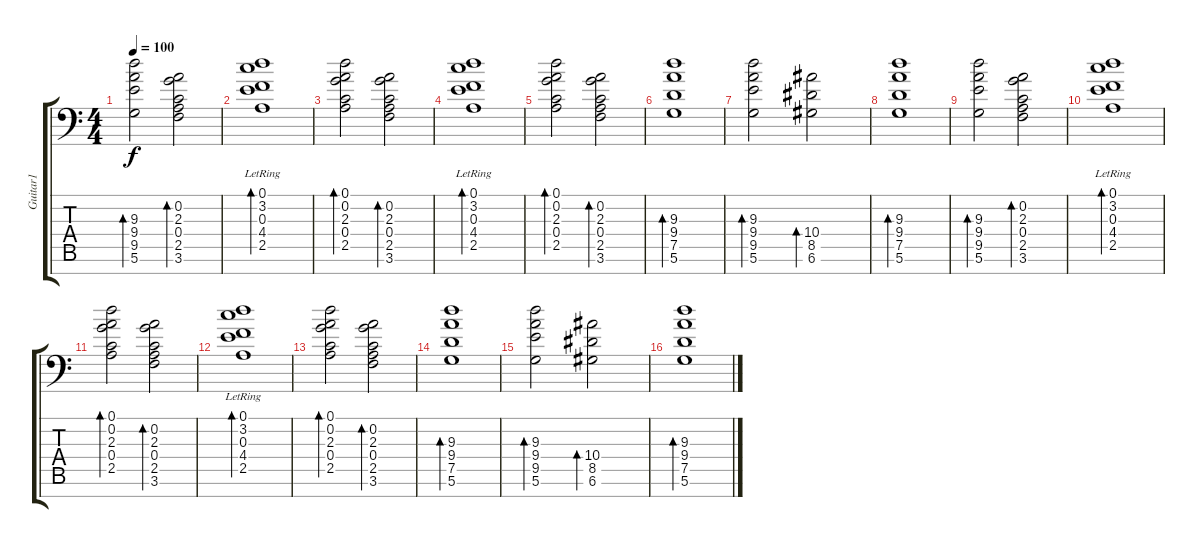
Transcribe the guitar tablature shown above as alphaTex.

\track ("Guitar1" "Guitar1") {instrument acousticguitarsteel}
\staff {score tabs}
\tuning (D4 A3 F3 C3 G2 D2 A1) {hide}
\ts (4 4)
\tempo 100
\clef f4
\ks c
(9.3 9.4 9.5 5.6).2{bd 480 dy f} (0.2 2.3 0.4 2.5 3.6).2{bd 480} |
(0.1{lr} 3.2{lr} 0.3{lr} 4.4{lr} 2.5{lr}).1{bd 480} |
(0.1 0.2 2.3 0.4 2.5).2{bd 480} (0.2 2.3 0.4 2.5 3.6).2{bd 480} |
(0.1{lr} 3.2{lr} 0.3{lr} 4.4{lr} 2.5{lr}).1{bd 480} |
(0.1 0.2 2.3 0.4 2.5).2{bd 480} (0.2 2.3 0.4 2.5 3.6).2{bd 480} |
(9.3 9.4 7.5 5.6).1{bd 480} |
(9.3 9.4 9.5 5.6).2{bd 480} (10.4 8.5 6.6).2{bd 480} |
(9.3 9.4 7.5 5.6).1{bd 480} |
(9.3 9.4 9.5 5.6).2{bd 480} (0.2 2.3 0.4 2.5 3.6).2{bd 480} |
(0.1{lr} 3.2{lr} 0.3{lr} 4.4{lr} 2.5{lr}).1{bd 480} |
(0.1 0.2 2.3 0.4 2.5).2{bd 480} (0.2 2.3 0.4 2.5 3.6).2{bd 480} |
(0.1{lr} 3.2{lr} 0.3{lr} 4.4{lr} 2.5{lr}).1{bd 480} |
(0.1 0.2 2.3 0.4 2.5).2{bd 480} (0.2 2.3 0.4 2.5 3.6).2{bd 480} |
(9.3 9.4 7.5 5.6).1{bd 480} |
(9.3 9.4 9.5 5.6).2{bd 480} (10.4 8.5 6.6).2{bd 480} |
(9.3 9.4 7.5 5.6).1{bd 480}
